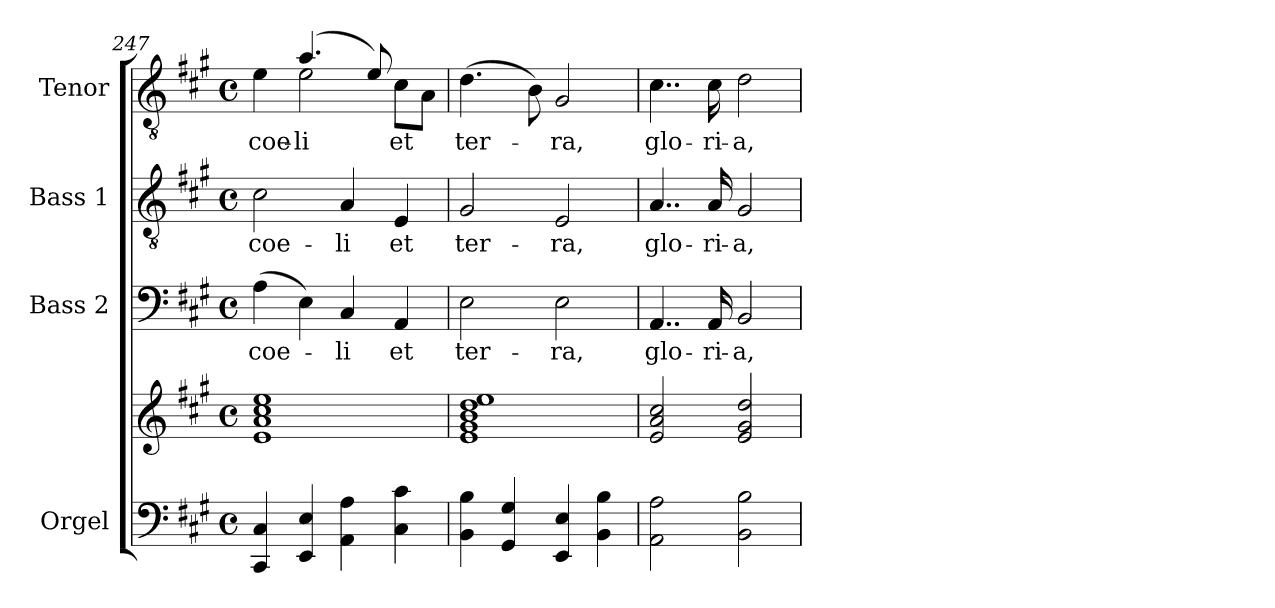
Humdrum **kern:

**kern	**kern	**kern	**text	**kern	**text	**kern	**text
*part4	*part4	*part3	*part3	*part2	*part2	*part1	*part1
*staff5	*staff4	*staff3	*staff3	*staff2	*staff2	*staff1	*staff1
*I"Orgel	*	*I"Bass 2	*	*I"Bass 1	*	*I"Tenor	*
*I'Org.	*	*I'B. 2	*	*I'B. 1	*	*I'T.	*
*clefF4	*clefG2	*clefF4	*	*clefGv2	*	*clefGv2	*
*k[f#c#g#]	*k[f#c#g#]	*k[f#c#g#]	*	*k[f#c#g#]	*	*k[f#c#g#]	*
*A:	*A:	*A:	*	*A:	*	*A:	*
*M4/4	*M4/4	*M4/4	*	*M4/4	*	*M4/4	*
*met(c)	*met(c)	*met(c)	*	*met(c)	*	*met(c)	*
=247	=247	=247	=247	=247	=247	=247	=247
!	!	!	!LO:LY:b	!	!LO:LY:b	!	!LO:LY:b
*	*	*	*	*	*	*^	*
4CC#/ 4C#/	1e 1a 1cc# 1ee	(>4A\	coe-	2c#\	coe-	4e\	4ryy	coe-
!	!	!	!	!	!	!	!	!LO:LY:b
4EE/ 4E/	.	4E\)	.	.	.	(4.a/	2e\	-li
!	!	!	!LO:LY:b	!	!LO:LY:b	!	!	!
4AA\ 4A\	.	4C#/	-li	4A/	-li	.	.	.
.	.	.	.	.	.	8e/)	.	.
!	!	!	!LO:LY:b	!	!LO:LY:b	!	!	!LO:LY:b
4C#\ 4c#\	.	4AA/	et	4E/	et	8c#\L	4ryy	et
.	.	.	.	.	.	8A\J	.	.
*	*	*	*	*	*	*v	*v	*
=248	=248	=248	=248	=248	=248	=248	=248
!	!	!	!LO:LY:b	!	!LO:LY:b	!	!LO:LY:b
4BB\ 4B\	1e 1g# 1b 1dd 1ee	2E\	ter-	2G#/	ter-	(>4.d\	ter-
4GG#/ 4G#/	.	.	.	.	.	.	.
.	.	.	.	.	.	8B\)	.
!	!	!	!LO:LY:b	!	!LO:LY:b	!	!LO:LY:b
4EE/ 4E/	.	2E\	-ra,	2E/	-ra,	2G#/	-ra,
4BB\ 4B\	.	.	.	.	.	.	.
=249	=249	=249	=249	=249	=249	=249	=249
!	!	!	!LO:LY:b	!	!LO:LY:b	!	!LO:LY:b
2AA\ 2A\	2e/ 2a/ 2cc#/	4..AA/	glo-	4..A/	glo-	4..c#\	glo-
!	!	!	!LO:LY:b	!	!LO:LY:b	!	!LO:LY:b
.	.	16AA/	-ri-	16A/	-ri-	16c#\	-ri-
!	!	!	!LO:LY:b	!	!LO:LY:b	!	!LO:LY:b
2BB\ 2B\	2e/ 2g#/ 2dd/	2BB/	-a,	2G#/	-a,	2d\	-a,
=	=	=	=	=	=	=	=
*-	*-	*-	*-	*-	*-	*-	*-
